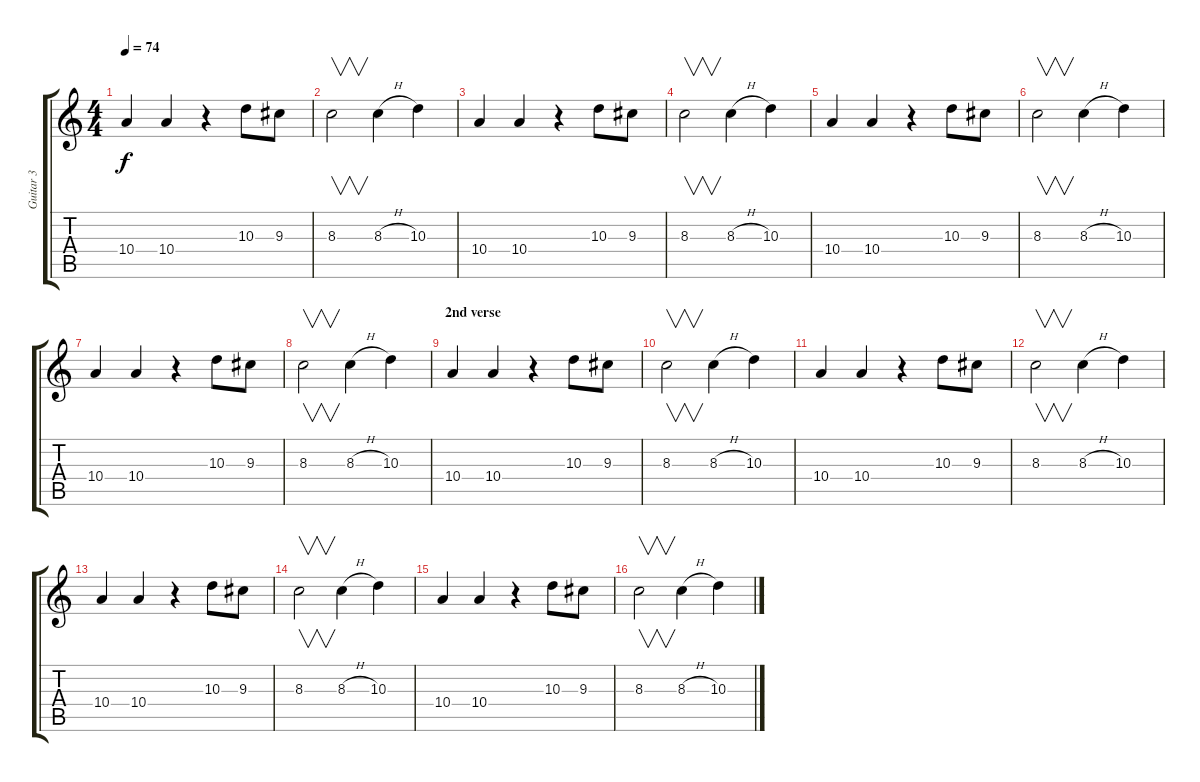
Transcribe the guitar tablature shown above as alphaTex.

\track ("Guitar 3" "Guitar 3") {instrument distortionguitar}
\staff {score tabs}
\tuning (Db4 Ab3 E3 B2 Gb2 Db2) {hide}
\ts (4 4)
\tempo 74
\clef g2
\ks c
10.4.4{dy f} 10.4.4 r.4 10.3.8 9.3.8 |
8.3.2{v} 8.3{h}.4 10.3.4 |
10.4.4 10.4.4 r.4 10.3.8 9.3.8 |
8.3.2{v} 8.3{h}.4 10.3.4 |
10.4.4 10.4.4 r.4 10.3.8 9.3.8 |
8.3.2{v} 8.3{h}.4 10.3.4 |
10.4.4 10.4.4 r.4 10.3.8 9.3.8 |
8.3.2{v} 8.3{h}.4 10.3.4 |
\section ("" "2nd verse")
10.4.4 10.4.4 r.4 10.3.8 9.3.8 |
8.3.2{v} 8.3{h}.4 10.3.4 |
10.4.4 10.4.4 r.4 10.3.8 9.3.8 |
8.3.2{v} 8.3{h}.4 10.3.4 |
10.4.4 10.4.4 r.4 10.3.8 9.3.8 |
8.3.2{v} 8.3{h}.4 10.3.4 |
10.4.4 10.4.4 r.4 10.3.8 9.3.8 |
8.3.2{v} 8.3{h}.4 10.3.4
